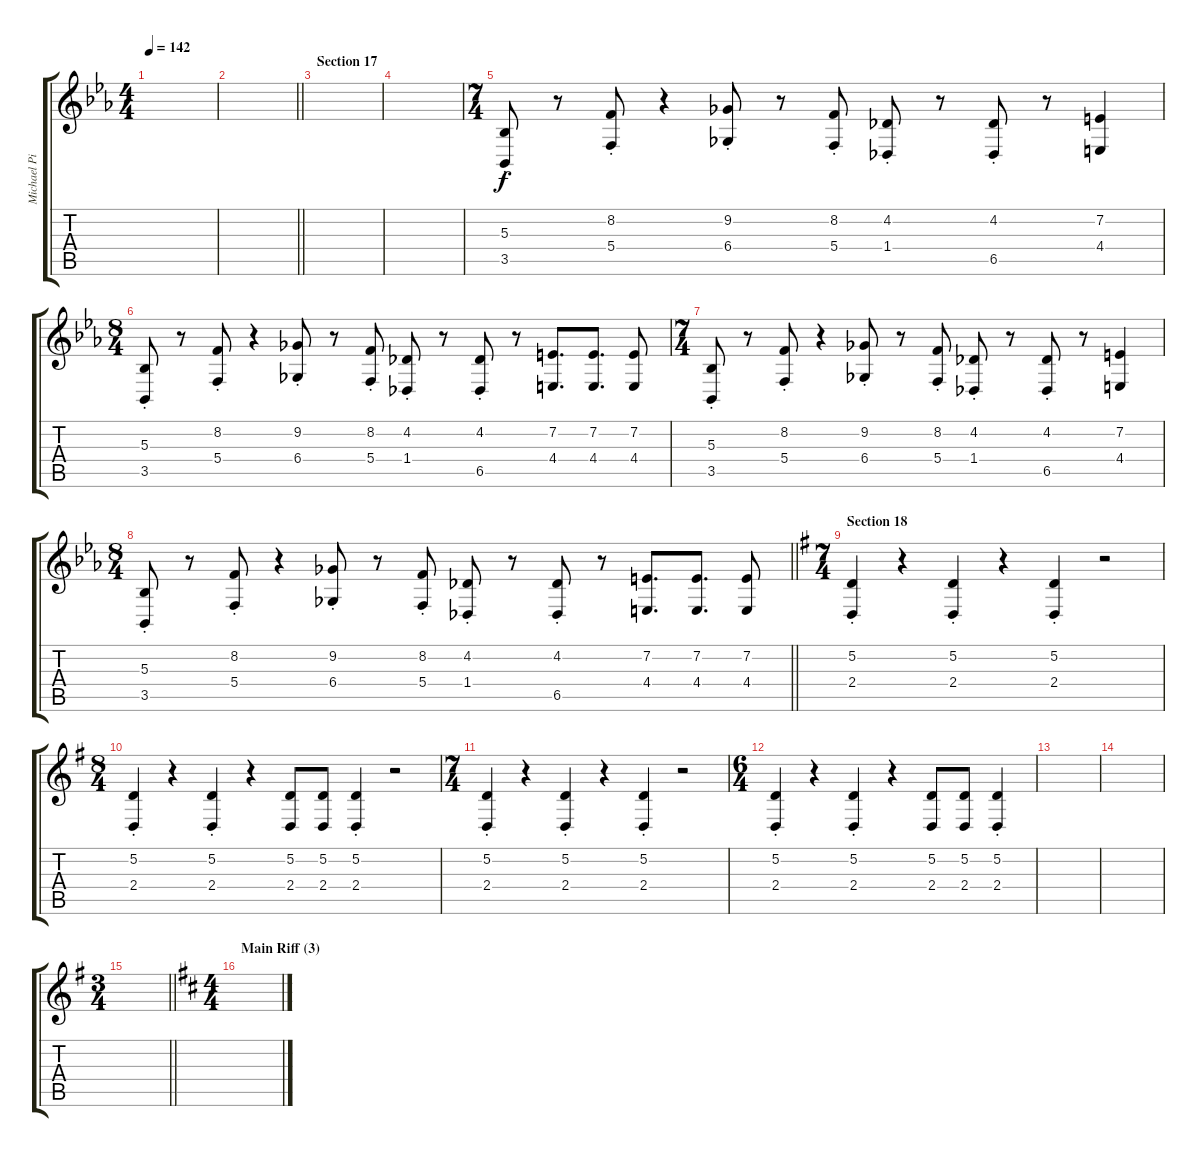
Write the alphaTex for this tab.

\track ("Michael Pinnella (choir pad)" "Michael Pi") {instrument choiraahs}
\staff {score tabs}
\tuning (D4 A3 F3 C3 G2 D2) {hide}
\ts (4 4)
\tempo 142
\clef g2
\ks cminor
|
\barLineRight lightlight
|
\section ("" "Section 17")
|
|
\ts (7 4)
(5.3{st} 3.5{st}).8 r.8 (8.2{st} 5.4{st}).8 r.4 (9.2{st} 6.4{st}).8 r.8 (8.2{st} 5.4{st}).8 (4.2{st} 1.4{st}).8 r.8 (4.2{st} 6.5{st}).8 r.8 (7.2 4.4).4 |
\ts (8 4)
(5.3{st} 3.5{st}).8 r.8 (8.2{st} 5.4{st}).8 r.4 (9.2{st} 6.4{st}).8 r.8 (8.2{st} 5.4{st}).8 (4.2{st} 1.4{st}).8 r.8 (4.2{st} 6.5{st}).8 r.8 (7.2 4.4).8{d} (7.2 4.4).8{d} (7.2 4.4).8 |
\ts (7 4)
(5.3{st} 3.5{st}).8 r.8 (8.2{st} 5.4{st}).8 r.4 (9.2{st} 6.4{st}).8 r.8 (8.2{st} 5.4{st}).8 (4.2{st} 1.4{st}).8 r.8 (4.2{st} 6.5{st}).8 r.8 (7.2 4.4).4 |
\ts (8 4)
\barLineRight lightlight
(5.3{st} 3.5{st}).8 r.8 (8.2{st} 5.4{st}).8 r.4 (9.2{st} 6.4{st}).8 r.8 (8.2{st} 5.4{st}).8 (4.2{st} 1.4{st}).8 r.8 (4.2{st} 6.5{st}).8 r.8 (7.2 4.4).8{d} (7.2 4.4).8{d} (7.2 4.4).8 |
\ts (7 4)
\section ("" "Section 18")
\ks eminor
(5.2{st} 2.4{st}).4 r.4 (5.2{st} 2.4{st}).4 r.4 (5.2{st} 2.4{st}).4 r.2 |
\ts (8 4)
(5.2{st} 2.4{st}).4 r.4 (5.2{st} 2.4{st}).4 r.4 (5.2 2.4).8 (5.2 2.4).8 (5.2{st} 2.4{st}).4 r.2 |
\ts (7 4)
(5.2{st} 2.4{st}).4 r.4 (5.2{st} 2.4{st}).4 r.4 (5.2{st} 2.4{st}).4 r.2 |
\ts (6 4)
(5.2{st} 2.4{st}).4 r.4 (5.2{st} 2.4{st}).4 r.4 (5.2 2.4).8 (5.2 2.4).8 (5.2{st} 2.4{st}).4 |
|
|
\ts (3 4)
\barLineRight lightlight
|
\ts (4 4)
\section ("" "Main Riff (3)")
\ks bminor
